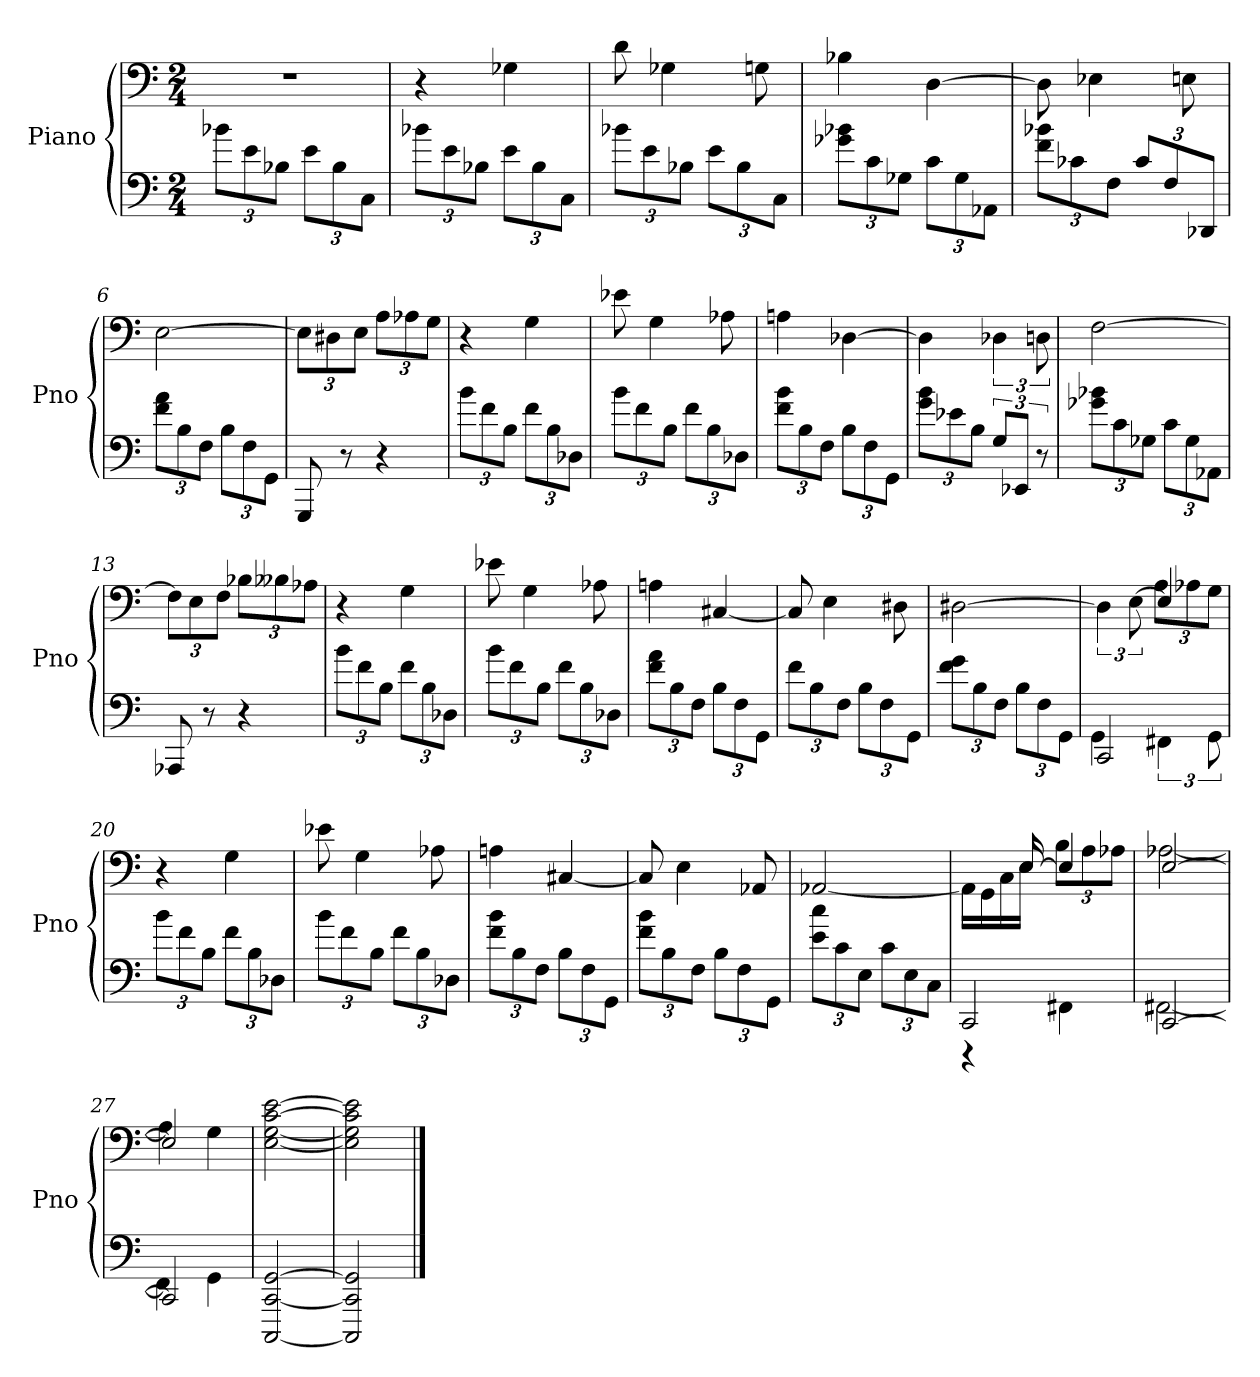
**kern	**kern
*part1	*part1
*staff2	*staff1
*I"Piano	*
*I'Pno	*
*clefF4	*clefF4
*k[]	*k[]
*C:	*C:
*M2/4	*M2/4
=1	=1
12b-XL	2r
12e	.
12B-XJ	.
12eL	.
12B-	.
12CJ	.
=2	=2
12b-XL	4r
12e	.
12B-XJ	.
12eL	4G-X
12B-	.
12CJ	.
=3	=3
12b-XL	8d
12e	.
.	4G-X
12B-XJ	.
12eL	.
12B-	.
.	8Gn
12CJ	.
=4	=4
12g-X 12b-XL	4B-X
12c	.
12G-XJ	.
12cL	[4D
12G-	.
12AA-XJ	.
=5	=5
12f 12b-XL	8D]
12c-X	.
.	4E-X
12FJ	.
12c-L	.
12F	.
.	8En
12DD-XJ	.
=6	=6
12f 12aL	[2E
12B	.
12FJ	.
12BL	.
12F	.
12GGJ	.
=7	=7
8GGG	12EL]
.	12D#X
8r	.
.	12EJ
4r	12AL
.	12A-X
.	12GJ
=8	=8
12bL	4r
12f	.
12BJ	.
12fL	4G
12B	.
12D-XJ	.
=9	=9
12bL	8e-X
12f	.
.	4G
12BJ	.
12fL	.
12B	.
.	8A-X
12D-XJ	.
=10	=10
12f 12bL	4An
12B	.
12FJ	.
12BL	[4D-X
12F	.
12GGJ	.
=11	=11
12g 12bL	4D-]
12e-X	.
12BJ	.
12GL	6D-X
12EE-XJ	.
12r	12Dn
=12	=12
12g-X 12b-XL	[2F
12c	.
12G-XJ	.
12cL	.
12G-	.
12AA-XJ	.
=13	=13
8AAA-X	12FL]
.	12E
8r	.
.	12FJ
4r	12B-XL
.	12B--X
.	12A-XJ
=14	=14
12bL	4r
12f	.
12BJ	.
12fL	4G
12B	.
12D-XJ	.
=15	=15
12bL	8e-X
12f	.
.	4G
12BJ	.
12fL	.
12B	.
.	8A-X
12D-XJ	.
=16	=16
12f 12aL	4An
12B	.
12FJ	.
12BL	[4C#X
12F	.
12GGJ	.
=17	=17
12fL	8C#]
12B	.
.	4E
12FJ	.
12BL	.
12F	.
.	8D#X
12GGJ	.
=18	=18
12f 12gL	[2D#X
12B	.
12FJ	.
12BL	.
12F	.
12GGJ	.
=19	=19
*^	*^
2CC	4GG	6D#]	4ryy
.	.	[12E	.
.	6FF#X	4E]	12AL
.	.	.	12A-X
.	12GG	.	12GJ
*v	*v	*	*
*	*v	*v
=20	=20
12bL	4r
12f	.
12BJ	.
12fL	4G
12B	.
12D-XJ	.
=21	=21
12bL	8e-X
12f	.
.	4G
12BJ	.
12fL	.
12B	.
.	8A-X
12D-XJ	.
=22	=22
12f 12bL	4An
12B	.
12FJ	.
12BL	[4C#X
12F	.
12GGJ	.
=23	=23
12f 12bL	8C#]
12B	.
.	4E
12FJ	.
12BL	.
12F	.
.	8AA-X
12GGJ	.
=24	=24
12e 12ccL	[2AA-X
12c	.
12EJ	.
12cL	.
12E	.
12CJ	.
=25	=25
*^	*^
2CC	4r	16ryy	16AA-LL]
.	.	16ryy	16GG
.	.	16ryy	16C
.	.	[16E	16EJJ
.	4FF#X	4E]	12BL
.	.	.	12A
.	.	.	12A-XJ
=26	=26	=26	=26
[2CC	[2FF#X	[2E	[2A-X
=27	=27	=27	=27
2CC]	4FF#]	2E]	4A-]
.	4GG	.	4G
*v	*v	*	*
*	*v	*v
=28	=28
[2CCC [2CC [2GG	[2E [2G [2c [2e
=29	=29
2CCC] 2CC] 2GG]	2E] 2G] 2c] 2e]
==	==
*-	*-
